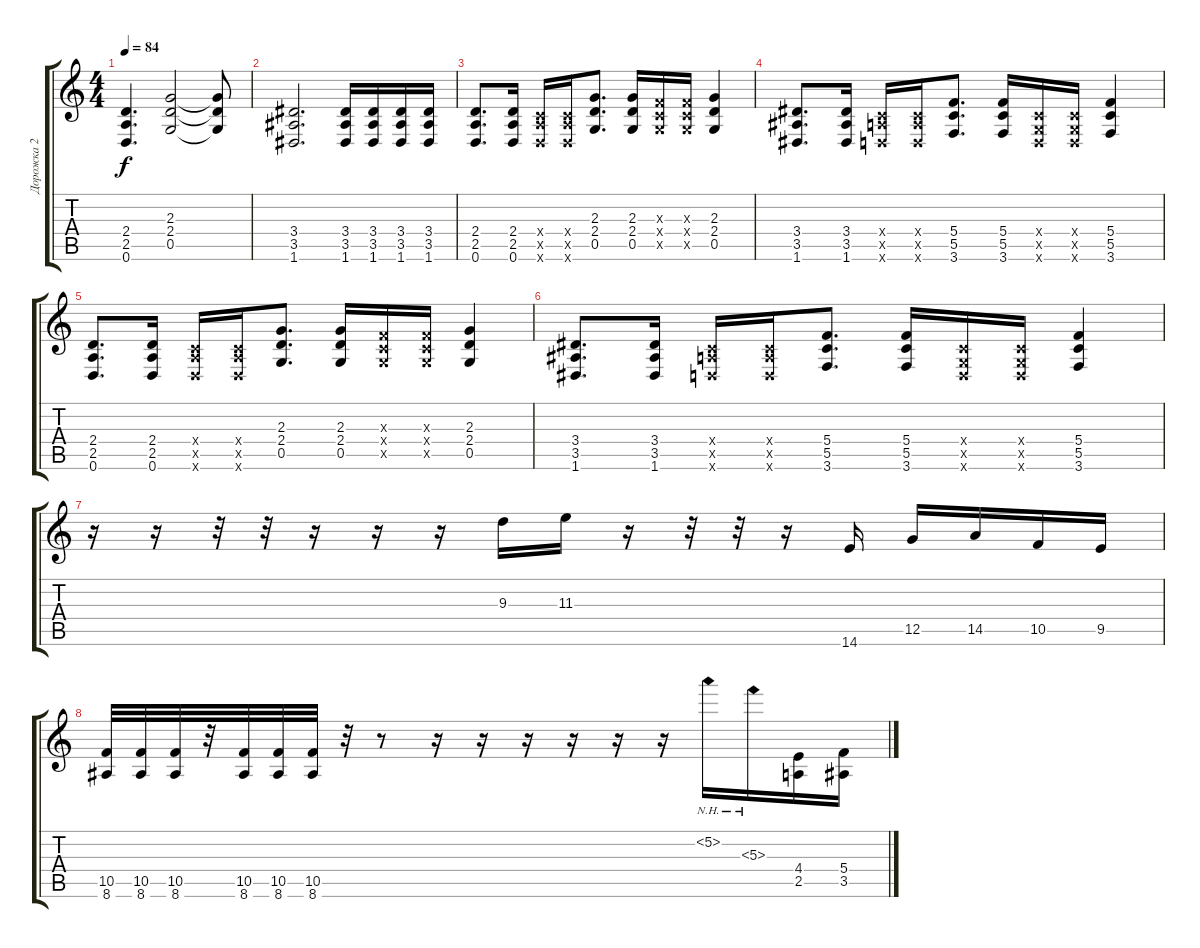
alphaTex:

\track ("Дорожка 2" "Дорожка 2") {instrument distortionguitar}
\staff {score tabs}
\tuning (D4 A3 F3 C3 G2 D2) {hide}
\ts (4 4)
\tempo 84
\clef g2
\ks c
(2.4 2.5 0.6).4{d dy f} (2.3 2.4 0.5).2 (2.3{t} 2.4{t} 0.5{t}).8 |
(3.4 3.5 1.6).2{d} (3.4 3.5 1.6).16 (3.4 3.5 1.6).16 (3.4 3.5 1.6).16 (3.4 3.5 1.6).16 |
(2.4 2.5 0.6).8{d} (2.4 2.5 0.6).16 (0.4{x} 2.5{x} 0.6{x}).16 (0.4{x} 2.5{x} 0.6{x}).16 (2.3 2.4 0.5).8{d} (2.3 2.4 0.5).16 (0.3{x} 0.4{x} 0.5{x}).16 (0.3{x} 0.4{x} 0.5{x}).16 (2.3 2.4 0.5).4 |
(3.4 3.5 1.6).8{d} (3.4 3.5 1.6).16 (0.4{x} 2.5{x} 0.6{x}).16 (0.4{x} 2.5{x} 0.6{x}).16 (5.4 5.5 3.6).8{d} (5.4 5.5 3.6).16 (0.4{x} 0.5{x} 0.6{x}).16 (0.4{x} 0.5{x} 0.6{x}).16 (5.4 5.5 3.6).4 |
(2.4 2.5 0.6).8{d} (2.4 2.5 0.6).16 (0.4{x} 2.5{x} 0.6{x}).16 (0.4{x} 2.5{x} 0.6{x}).16 (2.3 2.4 0.5).8{d} (2.3 2.4 0.5).16 (0.3{x} 0.4{x} 0.5{x}).16 (0.3{x} 0.4{x} 0.5{x}).16 (2.3 2.4 0.5).4 |
(3.4 3.5 1.6).8{d} (3.4 3.5 1.6).16 (0.4{x} 2.5{x} 0.6{x}).16 (0.4{x} 2.5{x} 0.6{x}).16 (5.4 5.5 3.6).8{d} (5.4 5.5 3.6).16 (0.4{x} 0.5{x} 0.6{x}).16 (0.4{x} 0.5{x} 0.6{x}).16 (5.4 5.5 3.6).4 |
r.16 r.16 r.32 r.32 r.16 r.16 r.16 9.3.16 11.3.16 r.16 r.32 r.32 r.16 14.6.16 12.5.16 14.5.16 10.5.16 9.5.16 |
(10.5 8.6).32 (10.5 8.6).32 (10.5 8.6).32 r.32 (10.5 8.6).32 (10.5 8.6).32 (10.5 8.6).32 r.32 r.8 r.16 r.16 r.16 r.16 r.16 r.16 5.2{nh}.16 5.3{nh}.16 (4.4 2.5).16 (5.4 3.5).16
